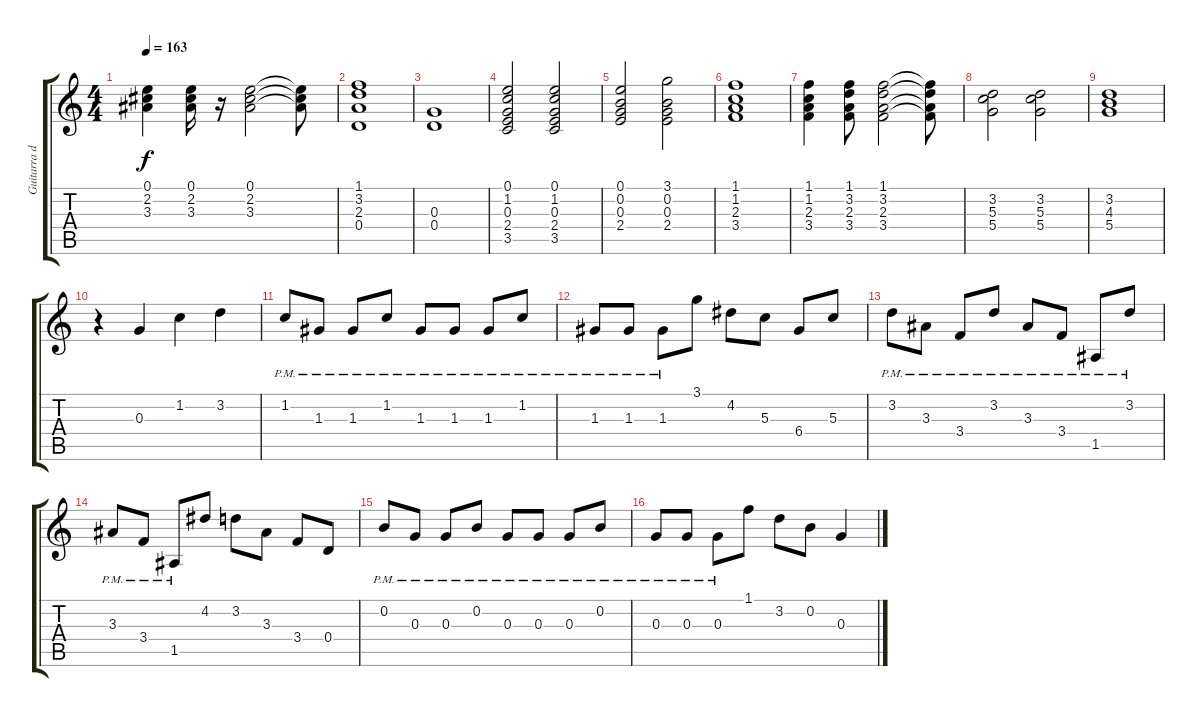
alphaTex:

\track ("Guitarra de Apoyo" "Guitarra d") {instrument distortionguitar}
\staff {score tabs}
\tuning (E4 B3 G3 D3 A2 E2) {hide}
\ts (4 4)
\tempo 163
\clef g2
\ks c
(0.1 2.2 3.3).4{dy f} (0.1 2.2 3.3).16 r.16 (0.1 2.2 3.3).2 (0.1{t} 2.2{t} 3.3{t}).8 |
(1.1 3.2 2.3 0.4).1 |
(0.3 0.4).1 |
(0.1 1.2 0.3 2.4 3.5).2 (0.1 1.2 0.3 2.4 3.5).2 |
(0.1 0.2 0.3 2.4).2 (3.1 0.2 0.3 2.4).2 |
(1.1 1.2 2.3 3.4).1 |
(1.1 1.2 2.3 3.4).4 (1.1 3.2 2.3 3.4).8 (1.1 3.2 2.3 3.4).2 (1.1{t} 3.2{t} 2.3{t} 3.4{t}).8 |
(3.2 5.3 5.4).2 (3.2 5.3 5.4).2 |
(3.2 4.3 5.4).1 |
r.4 0.3.4 1.2.4 3.2.4 |
1.2{pm}.8 1.3{pm}.8 1.3{pm}.8 1.2{pm}.8 1.3{pm}.8 1.3{pm}.8 1.3{pm}.8 1.2{pm}.8 |
1.3{pm}.8 1.3{pm}.8 1.3{pm}.8 3.1.8 4.2.8 5.3.8 6.4.8 5.3.8 |
3.2{pm}.8 3.3{pm}.8 3.4{pm}.8 3.2{pm}.8 3.3{pm}.8 3.4{pm}.8 1.5{pm}.8 3.2{pm}.8 |
3.3{pm}.8 3.4{pm}.8 1.5{pm}.8 4.2.8 3.2.8 3.3.8 3.4.8 0.4.8 |
0.2{pm}.8 0.3{pm}.8 0.3{pm}.8 0.2{pm}.8 0.3{pm}.8 0.3{pm}.8 0.3{pm}.8 0.2{pm}.8 |
0.3{pm}.8 0.3{pm}.8 0.3{pm}.8 1.1.8 3.2.8 0.2.8 0.3.4
